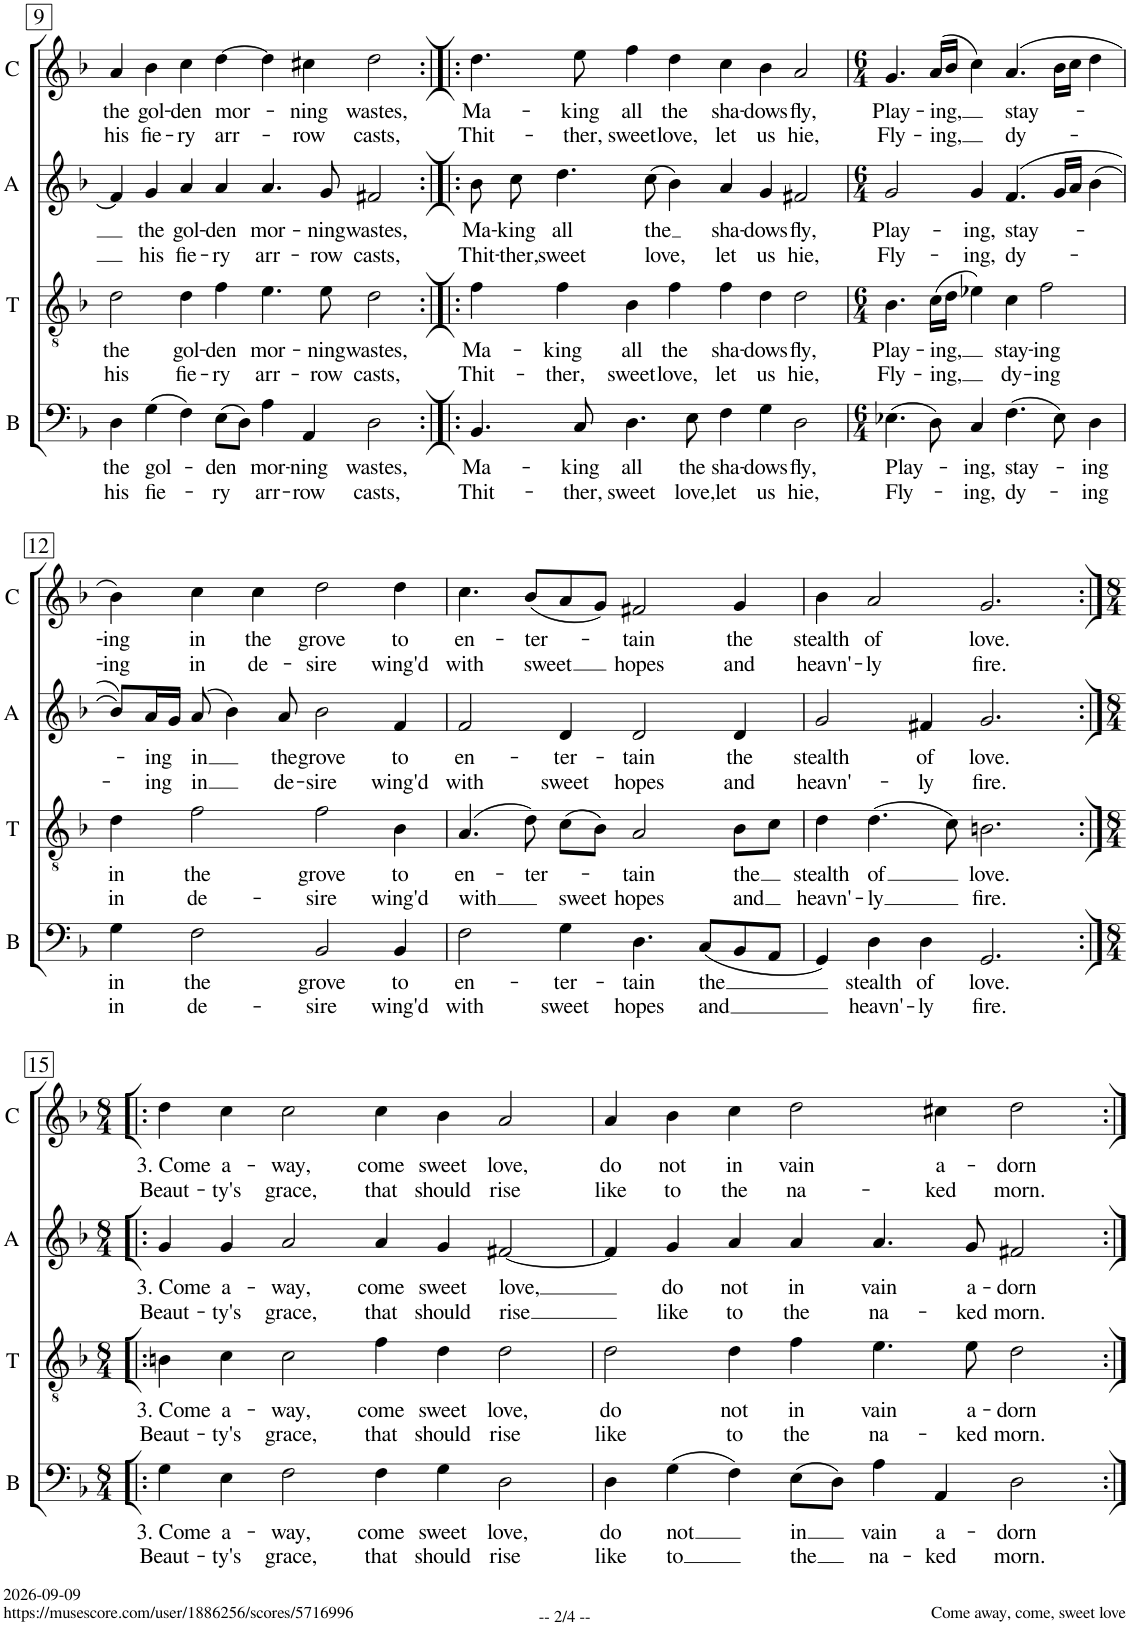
**kern	**text	**text	**kern	**text	**text	**kern	**text	**text	**kern	**text	**text
*part4	*part4	*part4	*part3	*part3	*part3	*part2	*part2	*part2	*part1	*part1	*part1
*staff4	*staff4	*staff4	*staff3	*staff3	*staff3	*staff2	*staff2	*staff2	*staff1	*staff1	*staff1
*I"Bassus	*	*	*I"Tenor	*	*	*I"Altus	*	*	*I"Cantus	*	*
*I'B	*	*	*I'T	*	*	*I'A	*	*	*I'C	*	*
!!LO:PB:g=z
*clefF4	*	*	*clefGv2	*	*	*clefG2	*	*	*clefG2	*	*
*Trd1c2	*	*	*Trd1c2	*	*	*Trd1c2	*	*	*Trd1c2	*	*
*k[b-]	*	*	*k[b-]	*	*	*k[b-]	*	*	*k[b-]	*	*
*M8/4	*	*	*M8/4	*	*	*M8/4	*	*	*M8/4	*	*
=9	=9	=9	=9	=9	=9	=9	=9	=9	=9	=9	=9
!	!LO:LY:b	!LO:LY:b	!	!LO:LY:b	!LO:LY:b	!	!	!	!	!LO:LY:b	!LO:LY:b
4D\	the	his	2d\	the	his	4f#/]	.	.	4a/	the	his
!	!LO:LY:b	!LO:LY:b	!	!	!	!	!LO:LY:b	!LO:LY:b	!	!LO:LY:b	!LO:LY:b
(4G\	gol-	fie-	.	.	.	4g/	the	his	4b-\	gol-	fie-
!	!	!	!	!LO:LY:b	!LO:LY:b	!	!LO:LY:b	!LO:LY:b	!	!LO:LY:b	!LO:LY:b
4F\)	.	.	4d\	gol-	fie-	4a/	gol-	fie-	4cc\	-den	-ry
!	!LO:LY:b	!LO:LY:b	!	!LO:LY:b	!LO:LY:b	!	!LO:LY:b	!LO:LY:b	!	!LO:LY:b	!LO:LY:b
(8E\L	-den	-ry	4f\	-den	-ry	4a/	-den	-ry	[4dd\	mor-	arr-
8D\J)	.	.	.	.	.	.	.	.	.	.	.
!	!LO:LY:b	!LO:LY:b	!	!LO:LY:b	!LO:LY:b	!	!LO:LY:b	!LO:LY:b	!	!	!
4A\	mor-	arr-	4.e\	mor-	arr-	4.a/	mor-	arr-	4dd\]	.	.
!	!LO:LY:b	!LO:LY:b	!	!	!	!	!	!	!	!LO:LY:b	!LO:LY:b
4AA/	-ning	-row	.	.	.	.	.	.	4cc#X\	-ning	-row
!	!	!	!	!LO:LY:b	!LO:LY:b	!	!LO:LY:b	!LO:LY:b	!	!	!
.	.	.	8e\	-ning	-row	8g/	-ning	-row	.	.	.
!	!LO:LY:b	!LO:LY:b	!	!LO:LY:b	!LO:LY:b	!	!LO:LY:b	!LO:LY:b	!	!LO:LY:b	!LO:LY:b
2D\	wastes,	casts,	2d\	wastes,	casts,	2f#X/	wastes,	casts,	2dd\	wastes,	casts,
=10:|!|:	=10:|!|:	=10:|!|:	=10:|!|:	=10:|!|:	=10:|!|:	=10:|!|:	=10:|!|:	=10:|!|:	=10:|!|:	=10:|!|:	=10:|!|:
!	!LO:LY:b	!LO:LY:b	!	!LO:LY:b	!LO:LY:b	!	!LO:LY:b	!LO:LY:b	!	!LO:LY:b	!LO:LY:b
4.BB-/	Ma-	Thit-	4f\	Ma-	Thit-	8b-\	Ma-	Thit-	4.dd\	Ma-	Thit-
!	!	!	!	!	!	!	!LO:LY:b	!LO:LY:b	!	!	!
.	.	.	.	.	.	8cc\	-king	-ther,	.	.	.
!	!	!	!	!LO:LY:b	!LO:LY:b	!	!LO:LY:b	!LO:LY:b	!	!	!
.	.	.	4f\	-king	-ther,	4.dd\	all	sweet	.	.	.
!	!LO:LY:b	!LO:LY:b	!	!	!	!	!	!	!	!LO:LY:b	!LO:LY:b
8C/	-king	-ther,	.	.	.	.	.	.	8ee\	-king	-ther,
!	!LO:LY:b	!LO:LY:b	!	!LO:LY:b	!LO:LY:b	!	!	!	!	!LO:LY:b	!LO:LY:b
4.D\	all	sweet	4B-\	all	sweet	.	.	.	4ff\	all	sweet
!	!	!	!	!	!	!	!LO:LY:b	!LO:LY:b	!	!	!
.	.	.	.	.	.	(8cc\	the	love,	.	.	.
!	!	!	!	!LO:LY:b	!LO:LY:b	!	!	!	!	!LO:LY:b	!LO:LY:b
.	.	.	4f\	the	love,	4b-\)	.	.	4dd\	the	love,
!	!LO:LY:b	!LO:LY:b	!	!	!	!	!	!	!	!	!
8E\	the	love,	.	.	.	.	.	.	.	.	.
!	!LO:LY:b	!LO:LY:b	!	!LO:LY:b	!LO:LY:b	!	!LO:LY:b	!LO:LY:b	!	!LO:LY:b	!LO:LY:b
4F\	sha-	let	4f\	sha-	let	4a/	sha-	let	4cc\	sha-	let
!	!LO:LY:b	!LO:LY:b	!	!LO:LY:b	!LO:LY:b	!	!LO:LY:b	!LO:LY:b	!	!LO:LY:b	!LO:LY:b
4G\	-dows	us	4d\	-dows	us	4g/	-dows	us	4b-\	-dows	us
!	!LO:LY:b	!LO:LY:b	!	!LO:LY:b	!LO:LY:b	!	!LO:LY:b	!LO:LY:b	!	!LO:LY:b	!LO:LY:b
2D\	fly,	hie,	2d\	fly,	hie,	2f#X/	fly,	hie,	2a/	fly,	hie,
=11	=11	=11	=11	=11	=11	=11	=11	=11	=11	=11	=11
*M6/4	*	*	*M6/4	*	*	*M6/4	*	*	*M6/4	*	*
!	!LO:LY:b	!LO:LY:b	!	!LO:LY:b	!LO:LY:b	!	!LO:LY:b	!LO:LY:b	!	!LO:LY:b	!LO:LY:b
(4.E-X\	Play-	Fly-	4.B-\	Play-	Fly-	2g/	Play-	Fly-	4.g/	Play-	Fly-
!	!	!	!	!LO:LY:b	!LO:LY:b	!	!	!	!	!LO:LY:b	!LO:LY:b
8D\)	.	.	(16c\LL	-ing,	-ing,	.	.	.	(16a/LL	-ing,	-ing,
.	.	.	16d\JJ	.	.	.	.	.	16b-/JJ	.	.
!	!LO:LY:b	!LO:LY:b	!	!	!	!	!LO:LY:b	!LO:LY:b	!	!	!
4C/	-ing,	-ing,	4e-X\)	.	.	4g/	-ing,	-ing,	4cc\)	.	.
!	!LO:LY:b	!LO:LY:b	!	!LO:LY:b	!LO:LY:b	!	!LO:LY:b	!LO:LY:b	!	!LO:LY:b	!LO:LY:b
(4.F\	stay-	dy-	4c\	stay-	dy-	(4.f/	stay-	dy-	(4.a/	stay-	dy-
!	!	!	!	!LO:LY:b	!LO:LY:b	!	!	!	!	!	!
.	.	.	2f\	-ing	-ing	.	.	.	.	.	.
8E-\)	.	.	.	.	.	16g/LL	.	.	16b-\LL	.	.
.	.	.	.	.	.	16a/JJ	.	.	16cc\JJ	.	.
!	!LO:LY:b	!LO:LY:b	!	!	!	!	!	!	!	!	!
4D\	-ing	-ing	.	.	.	(4b-\	.	.	4dd\	.	.
!!LO:LB:g=z
=12	=12	=12	=12	=12	=12	=12	=12	=12	=12	=12	=12
!	!LO:LY:b	!LO:LY:b	!	!LO:LY:b	!LO:LY:b	!	!	!	!	!LO:LY:b	!LO:LY:b
4G\	in	in	4d\	in	in	8b-/L))	.	.	4b-\)	-ing	-ing
!	!	!	!	!	!	!	!LO:LY:b	!LO:LY:b	!	!	!
.	.	.	.	.	.	16a/L	-ing	ing	.	.	.
.	.	.	.	.	.	16g/JJ	.	.	.	.	.
!	!LO:LY:b	!LO:LY:b	!	!LO:LY:b	!LO:LY:b	!	!LO:LY:b	!LO:LY:b	!	!LO:LY:b	!LO:LY:b
2F\	the	de-	2f\	the	de-	(8a/	in	in	4cc\	in	in
.	.	.	.	.	.	4b-\)	.	.	.	.	.
!	!	!	!	!	!	!	!	!	!	!LO:LY:b	!LO:LY:b
.	.	.	.	.	.	.	.	.	4cc\	the	de-
!	!	!	!	!	!	!	!LO:LY:b	!LO:LY:b	!	!	!
.	.	.	.	.	.	8a/	the	de-	.	.	.
!	!LO:LY:b	!LO:LY:b	!	!LO:LY:b	!LO:LY:b	!	!LO:LY:b	!LO:LY:b	!	!LO:LY:b	!LO:LY:b
2BB-/	grove	-sire	2f\	grove	-sire	2b-\	grove	-sire	2dd\	grove	-sire
!	!LO:LY:b	!LO:LY:b	!	!LO:LY:b	!LO:LY:b	!	!LO:LY:b	!LO:LY:b	!	!LO:LY:b	!LO:LY:b
4BB-/	to	wing'd	4B-\	to	wing'd	4f/	to	wing'd	4dd\	to	wing'd
=13	=13	=13	=13	=13	=13	=13	=13	=13	=13	=13	=13
!	!LO:LY:b	!LO:LY:b	!	!LO:LY:b	!LO:LY:b	!	!LO:LY:b	!LO:LY:b	!	!LO:LY:b	!LO:LY:b
2F\	en-	with	(4.A/	en-	with	2f/	en-	with	4.cc\	en-	with
!	!	!	!	!LO:LY:b	!	!	!	!	!	!LO:LY:b	!LO:LY:b
.	.	.	8d\)	-ter-	.	.	.	.	(8b-/L	-ter-	sweet
!	!LO:LY:b	!LO:LY:b	!	!	!LO:LY:b	!	!LO:LY:b	!LO:LY:b	!	!	!
4G\	-ter-	sweet	(8c\L	.	sweet	4d/	-ter-	sweet	8a/	.	.
.	.	.	8B-\J)	.	.	.	.	.	8g/J)	.	.
!	!LO:LY:b	!LO:LY:b	!	!LO:LY:b	!LO:LY:b	!	!LO:LY:b	!LO:LY:b	!	!LO:LY:b	!LO:LY:b
4.D\	-tain	hopes	2A/	-tain	hopes	2d/	-tain	hopes	2f#X/	-tain	hopes
!	!LO:LY:b	!LO:LY:b	!	!	!	!	!	!	!	!	!
(8C/L	the	-and	.	.	.	.	.	.	.	.	.
!	!	!	!	!LO:LY:b	!LO:LY:b	!	!LO:LY:b	!LO:LY:b	!	!LO:LY:b	!LO:LY:b
8BB-/	.	.	8B-\L	the	and	4d/	the	and	4g/	the	and
8AA/J	.	.	8c\J	.	.	.	.	.	.	.	.
=14	=14	=14	=14	=14	=14	=14	=14	=14	=14	=14	=14
!	!	!	!	!LO:LY:b	!LO:LY:b	!	!LO:LY:b	!LO:LY:b	!	!LO:LY:b	!LO:LY:b
4GG/)	.	.	4d\	stealth	heavn'-	2g/	stealth	heavn'-	4b-\	stealth	heavn'-
!	!LO:LY:b	!LO:LY:b	!	!LO:LY:b	!LO:LY:b	!	!	!	!	!LO:LY:b	!LO:LY:b
4D\	stealth	heavn'-	(4.d\	of	-ly	.	.	.	2a/	of	-ly
!	!LO:LY:b	!LO:LY:b	!	!	!	!	!LO:LY:b	!LO:LY:b	!	!	!
4D\	of	-ly	.	.	.	4f#X/	of	-ly	.	.	.
.	.	.	8c\)	.	.	.	.	.	.	.	.
!	!LO:LY:b	!LO:LY:b	!	!LO:LY:b	!LO:LY:b	!	!LO:LY:b	!LO:LY:b	!	!LO:LY:b	!LO:LY:b
2.GG/	love.	fire.	2.Bn\	love.	fire.	2.g/	love.	fire.	2.g/	love.	fire.
!!LO:LB:g=z
=15:|!|:	=15:|!|:	=15:|!|:	=15:|!|:	=15:|!|:	=15:|!|:	=15:|!|:	=15:|!|:	=15:|!|:	=15:|!|:	=15:|!|:	=15:|!|:
*M8/4	*	*	*M8/4	*	*	*M8/4	*	*	*M8/4	*	*
!	!LO:LY:b	!LO:LY:b	!	!LO:LY:b	!LO:LY:b	!	!LO:LY:b	!LO:LY:b	!	!LO:LY:b	!LO:LY:b
4G\	3. Come	Beaut-	4Bn\	3. Come	Beaut-	4g/	3. Come	Beaut-	4dd\	3. Come	Beaut-
!	!LO:LY:b	!LO:LY:b	!	!LO:LY:b	!LO:LY:b	!	!LO:LY:b	!LO:LY:b	!	!LO:LY:b	!LO:LY:b
4E\	a-	-ty's	4c\	a-	-ty's	4g/	a-	-ty's	4cc\	a-	-ty's
!	!LO:LY:b	!LO:LY:b	!	!LO:LY:b	!LO:LY:b	!	!LO:LY:b	!LO:LY:b	!	!LO:LY:b	!LO:LY:b
2F\	-way,	grace,	2c\	-way,	grace,	2a/	-way,	grace,	2cc\	-way,	grace,
!	!LO:LY:b	!LO:LY:b	!	!LO:LY:b	!LO:LY:b	!	!LO:LY:b	!LO:LY:b	!	!LO:LY:b	!LO:LY:b
4F\	come	that	4f\	come	that	4a/	come	that	4cc\	come	that
!	!LO:LY:b	!LO:LY:b	!	!LO:LY:b	!LO:LY:b	!	!LO:LY:b	!LO:LY:b	!	!LO:LY:b	!LO:LY:b
4G\	sweet	should	4d\	sweet	should	4g/	sweet	should	4b-\	sweet	should
!	!LO:LY:b	!LO:LY:b	!	!LO:LY:b	!LO:LY:b	!	!LO:LY:b	!LO:LY:b	!	!LO:LY:b	!LO:LY:b
2D\	love,	rise	2d\	love,	rise	[2f#X/	love,	rise	2a/	love,	rise
=16	=16	=16	=16	=16	=16	=16	=16	=16	=16	=16	=16
!	!LO:LY:b	!LO:LY:b	!	!LO:LY:b	!LO:LY:b	!	!	!	!	!LO:LY:b	!LO:LY:b
4D\	do	like	2d\	do	like	4f#/]	.	.	4a/	do	like
!	!LO:LY:b	!LO:LY:b	!	!	!	!	!LO:LY:b	!LO:LY:b	!	!LO:LY:b	!LO:LY:b
(4G\	not	to	.	.	.	4g/	do	like	4b-\	not	to
!	!	!	!	!LO:LY:b	!LO:LY:b	!	!LO:LY:b	!LO:LY:b	!	!LO:LY:b	!LO:LY:b
4F\)	.	.	4d\	not	to	4a/	not	to	4cc\	in	the
!	!LO:LY:b	!LO:LY:b	!	!LO:LY:b	!LO:LY:b	!	!LO:LY:b	!LO:LY:b	!	!LO:LY:b	!LO:LY:b
(8E\L	in	the	4f\	in	the	4a/	in	the	2dd\	vain	na-
8D\J)	.	.	.	.	.	.	.	.	.	.	.
!	!LO:LY:b	!LO:LY:b	!	!LO:LY:b	!LO:LY:b	!	!LO:LY:b	!LO:LY:b	!	!	!
4A\	vain	na-	4.e\	vain	na-	4.a/	vain	na-	.	.	.
!	!LO:LY:b	!LO:LY:b	!	!	!	!	!	!	!	!LO:LY:b	!LO:LY:b
4AA/	a-	-ked	.	.	.	.	.	.	4cc#X\	a-	-ked
!	!	!	!	!LO:LY:b	!LO:LY:b	!	!LO:LY:b	!LO:LY:b	!	!	!
.	.	.	8e\	a-	-ked	8g/	a-	-ked	.	.	.
!	!LO:LY:b	!LO:LY:b	!	!LO:LY:b	!LO:LY:b	!	!LO:LY:b	!LO:LY:b	!	!LO:LY:b	!LO:LY:b
2D\	-dorn	morn.	2d\	-dorn	morn.	2f#X/	-dorn	morn.	2dd\	-dorn	morn.
=:|!	=:|!	=:|!	=:|!	=:|!	=:|!	=:|!	=:|!	=:|!	=:|!	=:|!	=:|!
*-	*-	*-	*-	*-	*-	*-	*-	*-	*-	*-	*-
